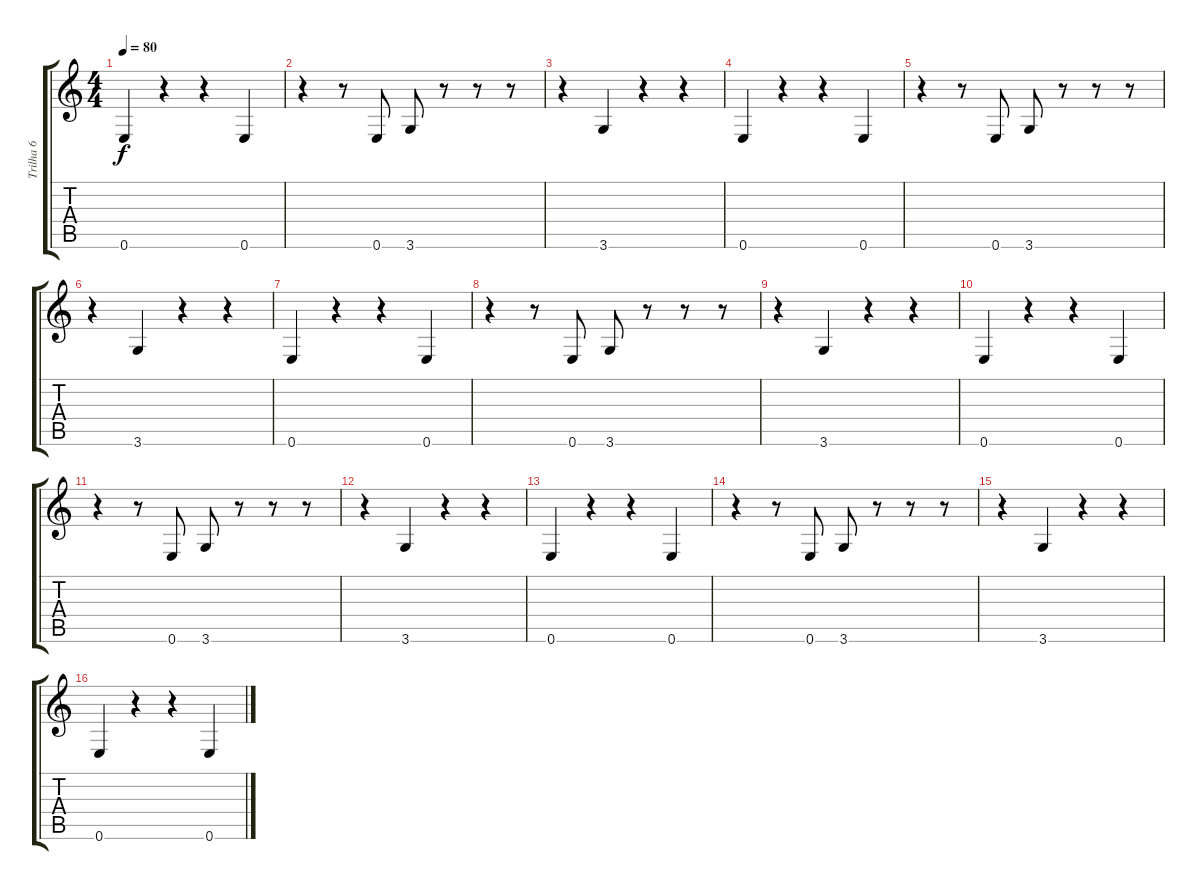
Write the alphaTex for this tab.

\track ("Trilha 6" "Trilha 6") {instrument acousticbass}
\staff {score tabs}
\tuning (E4 B3 G3 D3 A2 E2) {hide}
\ts (4 4)
\tempo 80
\clef g2
\ks c
0.6.4{dy f} r.4 r.4 0.6.4 |
r.4 r.8 0.6.8 3.6.8 r.8 r.8 r.8 |
r.4 3.6.4 r.4 r.4 |
0.6.4 r.4 r.4 0.6.4 |
r.4 r.8 0.6.8 3.6.8 r.8 r.8 r.8 |
r.4 3.6.4 r.4 r.4 |
0.6.4 r.4 r.4 0.6.4 |
r.4 r.8 0.6.8 3.6.8 r.8 r.8 r.8 |
r.4 3.6.4 r.4 r.4 |
0.6.4 r.4 r.4 0.6.4 |
r.4 r.8 0.6.8 3.6.8 r.8 r.8 r.8 |
r.4 3.6.4 r.4 r.4 |
0.6.4 r.4 r.4 0.6.4 |
r.4 r.8 0.6.8 3.6.8 r.8 r.8 r.8 |
r.4 3.6.4 r.4 r.4 |
0.6.4 r.4 r.4 0.6.4
